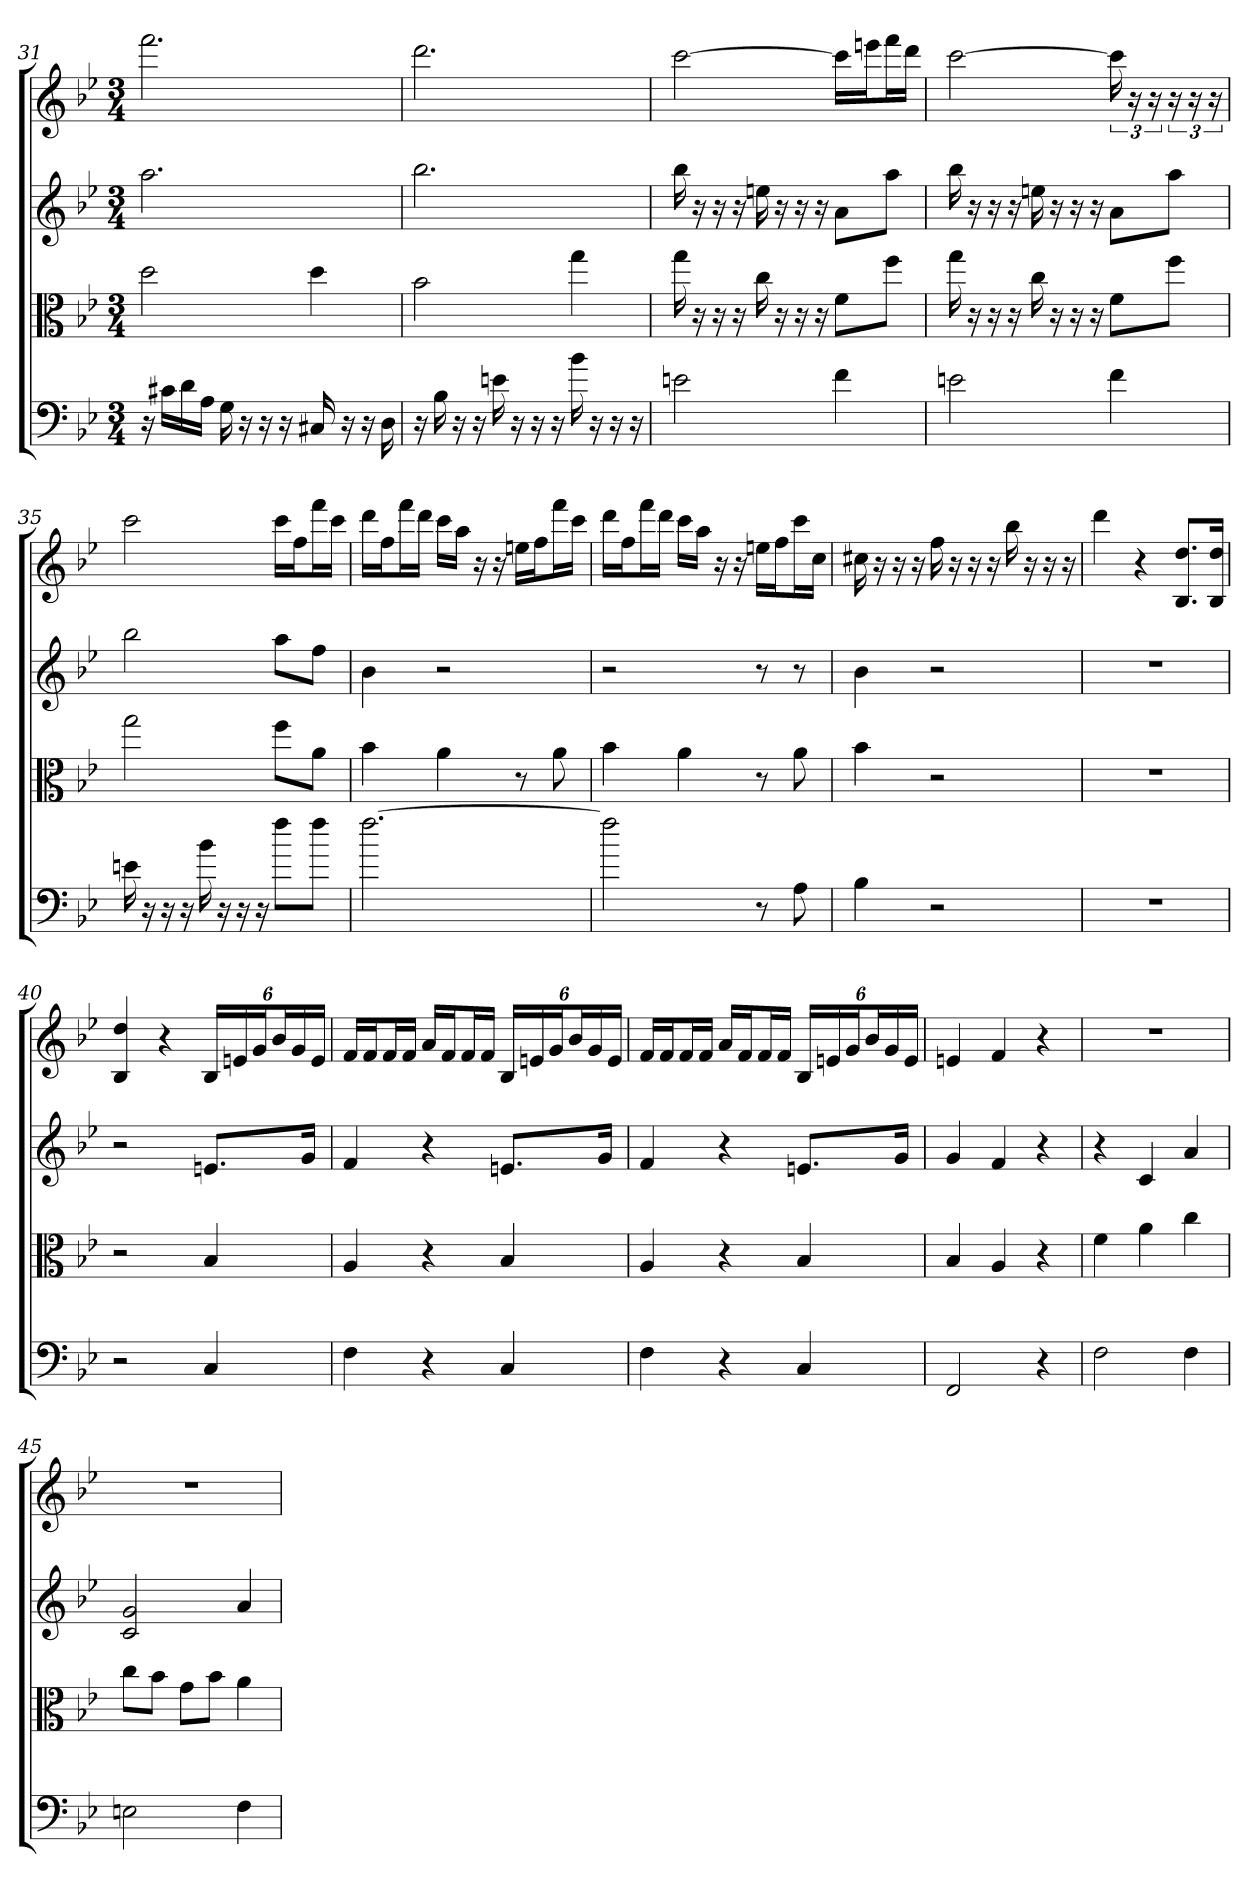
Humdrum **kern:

**kern	**kern	**kern	**kern
*part4	*part3	*part2	*part1
*staff4	*staff3	*staff2	*staff1
*clefF4	*clefC3	*clefG2	*clefG2
*k[b-e-]	*k[b-e-]	*k[b-e-]	*k[b-e-]
*B-:	*B-:	*B-:	*B-:
*M3/4	*M3/4	*M3/4	*M3/4
=31	=31	=31	=31
16r	2dd	2.aa	2.fff
16c#X\LL	.	.	.
16d\	.	.	.
16A\JJ	.	.	.
16G	.	.	.
16r	.	.	.
16r	.	.	.
16r	.	.	.
16C#X	4dd	.	.
16r	.	.	.
16r	.	.	.
16D	.	.	.
=32	=32	=32	=32
16r	2b-	2.bb-	2.ddd
16B-	.	.	.
16r	.	.	.
16r	.	.	.
16en	.	.	.
16r	.	.	.
16r	.	.	.
16r	.	.	.
16b-	4gg	.	.
16r	.	.	.
16r	.	.	.
16r	.	.	.
=33	=33	=33	=33
2en	16gg	16bb-	[2ccc
.	16r	16r	.
.	16r	16r	.
.	16r	16r	.
.	16cc	16een	.
.	16r	16r	.
.	16r	16r	.
.	16r	16r	.
4f	8f\L	8a\L	16ccc\LL]
.	.	.	16eeen\J
.	8ff\J	8aa\J	16fff\L
.	.	.	16ddd\JJ
=34	=34	=34	=34
2en	16gg	16bb-	[2ccc
.	16r	16r	.
.	16r	16r	.
.	16r	16r	.
.	16cc	16een	.
.	16r	16r	.
.	16r	16r	.
.	16r	16r	.
4f	8f\L	8a\L	24ccc]
.	.	.	24r
.	.	.	24r
.	8ff\J	8aa\J	24r
.	.	.	24r
.	.	.	24r
=35	=35	=35	=35
16en	2gg	2bb-	2ccc
16r	.	.	.
16r	.	.	.
16r	.	.	.
16b-	.	.	.
16r	.	.	.
16r	.	.	.
16r	.	.	.
8ff\L	8ff\L	8aa\L	16ccc\LL
.	.	.	16ff\J
8ff\J	8a\J	8ff\J	16fff\L
.	.	.	16ccc\JJ
=36	=36	=36	=36
[2.ff	4b-	4b-	16ddd\LL
.	.	.	16ff\J
.	.	.	16fff\L
.	.	.	16ddd\JJ
.	4a	2r	16ccc\LL
.	.	.	16aa\JJ
.	.	.	16r
.	.	.	16r
.	8r	.	16een\LL
.	.	.	16ff\J
.	8a	.	16fff\L
.	.	.	16ccc\JJ
=37	=37	=37	=37
2ff]	4b-	2r	16ddd\LL
.	.	.	16ff\J
.	.	.	16fff\L
.	.	.	16ddd\JJ
.	4a	.	16ccc\LL
.	.	.	16aa\JJ
.	.	.	16r
.	.	.	16r
8r	8r	8r	16een\LL
.	.	.	16ff\J
8A	8a	8r	16ccc\L
.	.	.	16cc\JJ
=38	=38	=38	=38
4B-	4b-	4b-	16cc#X
.	.	.	16r
.	.	.	16r
.	.	.	16r
2r	2r	2r	16ff
.	.	.	16r
.	.	.	16r
.	.	.	16r
.	.	.	16bb-
.	.	.	16r
.	.	.	16r
.	.	.	16r
=39	=39	=39	=39
2.r	2.r	2.r	4ddd
.	.	.	4r
.	.	.	8.B-/ 8.dd/L
.	.	.	16B-/ 16dd/Jk
=40	=40	=40	=40
2r	2r	2r	4B- 4dd
.	.	.	4r
4C	4B-	8.en/L	24B-/LL
.	.	.	24en/
.	.	.	24g/J
.	.	.	24b-/L
.	.	.	24g/
.	.	16g/Jk	.
.	.	.	24e/JJ
=41	=41	=41	=41
4F	4A	4f	16f/LL
.	.	.	16f/J
.	.	.	16f/L
.	.	.	16f/JJ
4r	4r	4r	16a/LL
.	.	.	16f/J
.	.	.	16f/L
.	.	.	16f/JJ
4C	4B-	8.en/L	24B-/LL
.	.	.	24en/
.	.	.	24g/J
.	.	.	24b-/L
.	.	.	24g/
.	.	16g/Jk	.
.	.	.	24e/JJ
=42	=42	=42	=42
4F	4A	4f	16f/LL
.	.	.	16f/J
.	.	.	16f/L
.	.	.	16f/JJ
4r	4r	4r	16a/LL
.	.	.	16f/J
.	.	.	16f/L
.	.	.	16f/JJ
4C	4B-	8.en/L	24B-/LL
.	.	.	24en/
.	.	.	24g/J
.	.	.	24b-/L
.	.	.	24g/
.	.	16g/Jk	.
.	.	.	24e/JJ
=43	=43	=43	=43
2FF	4B-	4g	4en
.	4A	4f	4f
4r	4r	4r	4r
=44	=44	=44	=44
2F	4f	4r	2.r
.	4a	4c	.
4F	4cc	4a	.
=45	=45	=45	=45
2En	8cc\L	2c 2g	2.r
.	8b-\J	.	.
.	8g\L	.	.
.	8b-\J	.	.
4F	4a	4a	.
=	=	=	=
*-	*-	*-	*-
